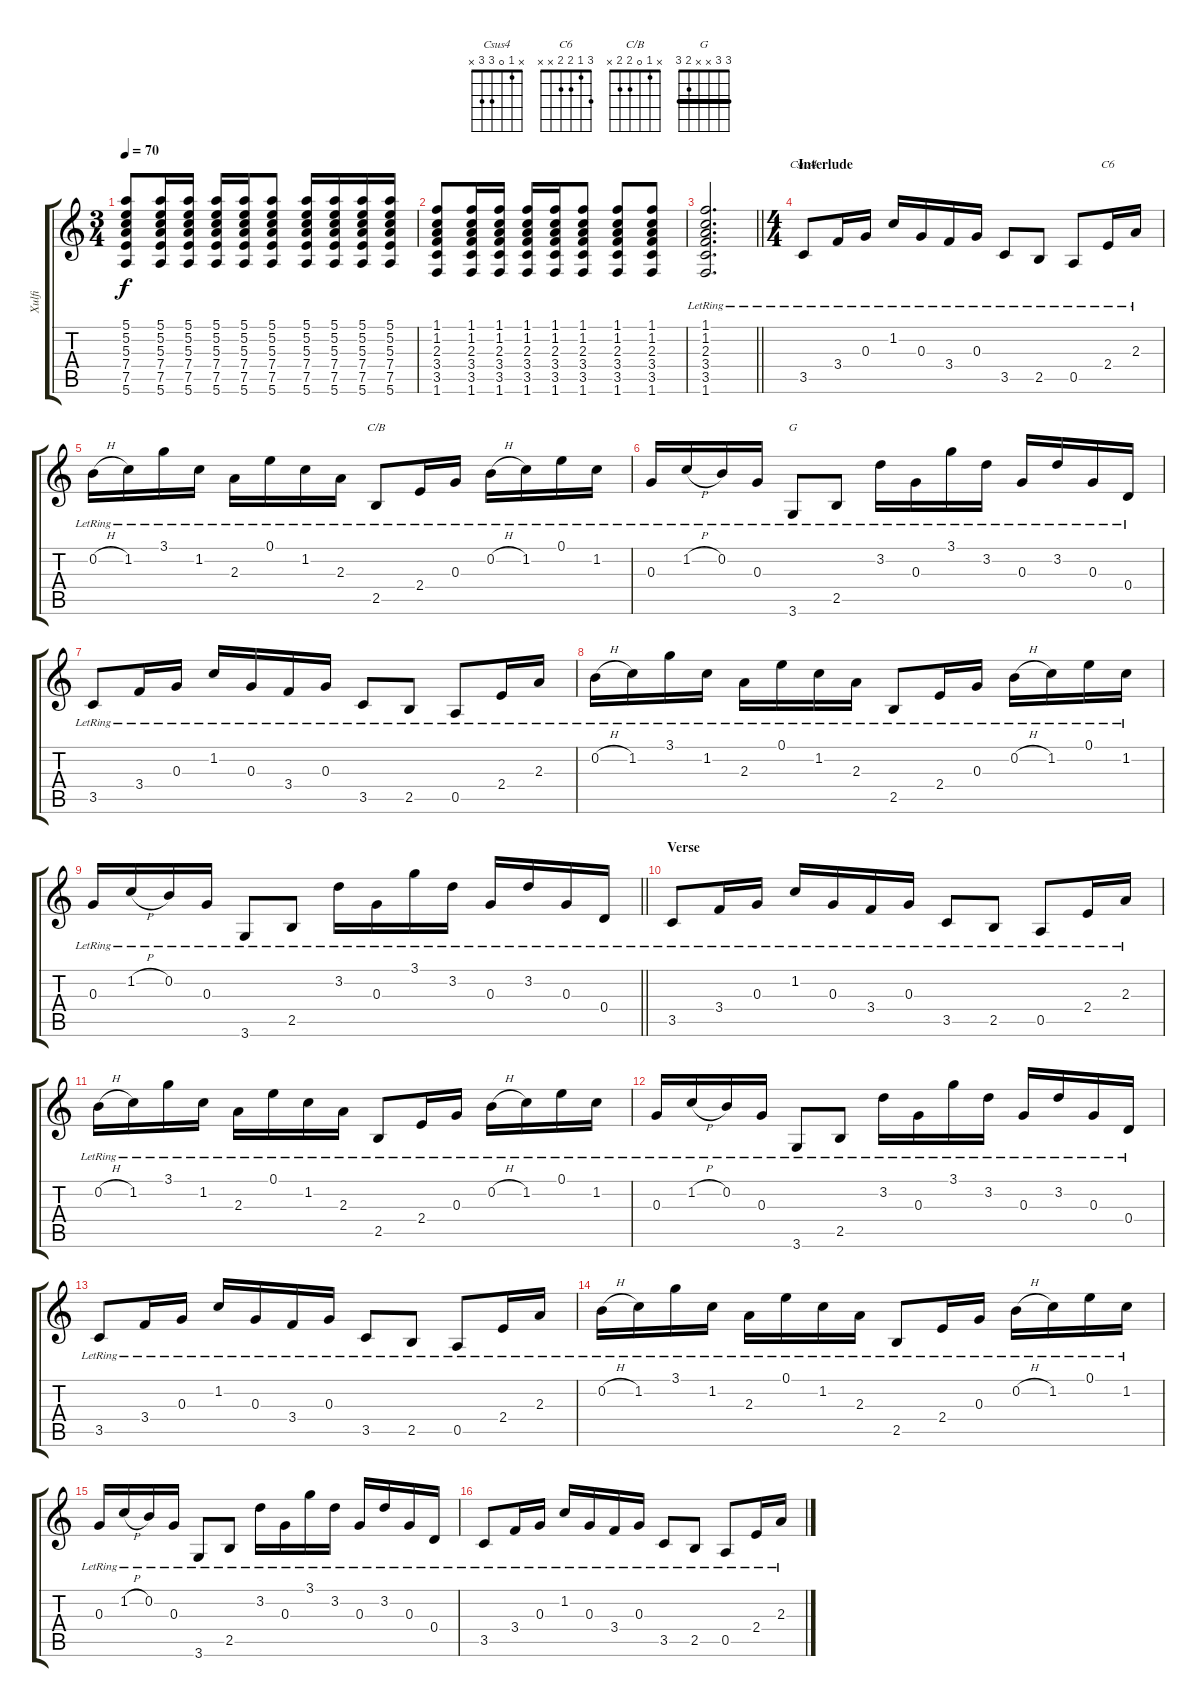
\track ("Xulfi" "Xulfi") {instrument electricguitarclean}
\staff {score tabs}
\tuning (E4 B3 G3 D3 A2 E2) {hide}
\chord ("Csus4" x 1 0 3 3 x)
\chord ("C6" 3 1 2 2 x x)
\chord ("C/B" x 1 0 2 2 x)
\chord ("G" 3 3 x x 2 3) {barre 3}
\ts (3 4)
\tempo 70
\clef g2
\ks c
(5.1 5.2 5.3 7.4 7.5 5.6).8{dy f} (5.1 5.2 5.3 7.4 7.5 5.6).16 (5.1 5.2 5.3 7.4 7.5 5.6).16 (5.1 5.2 5.3 7.4 7.5 5.6).16 (5.1 5.2 5.3 7.4 7.5 5.6).16 (5.1 5.2 5.3 7.4 7.5 5.6).8 (5.1 5.2 5.3 7.4 7.5 5.6).16 (5.1 5.2 5.3 7.4 7.5 5.6).16 (5.1 5.2 5.3 7.4 7.5 5.6).16 (5.1 5.2 5.3 7.4 7.5 5.6).16 |
(1.1 1.2 2.3 3.4 3.5 1.6).8 (1.1 1.2 2.3 3.4 3.5 1.6).16 (1.1 1.2 2.3 3.4 3.5 1.6).16 (1.1 1.2 2.3 3.4 3.5 1.6).16 (1.1 1.2 2.3 3.4 3.5 1.6).16 (1.1 1.2 2.3 3.4 3.5 1.6).8 (1.1 1.2 2.3 3.4 3.5 1.6).8 (1.1 1.2 2.3 3.4 3.5 1.6).8 |
\barLineRight lightlight
(1.1{lr} 1.2{lr} 2.3{lr} 3.4{lr} 3.5{lr} 1.6{lr}).2{d} |
\ts (4 4)
\section ("" "Interlude")
3.5{lr}.8{ch "Csus4"} 3.4{lr}.16 0.3{lr}.16 1.2{lr}.16 0.3{lr}.16 3.4{lr}.16 0.3{lr}.16 3.5{lr}.8 2.5{lr}.8 0.5{lr}.8 2.4{lr}.16{ch "C6"} 2.3{lr}.16 |
0.2{h lr}.16 1.2{lr}.16 3.1{lr}.16 1.2{lr}.16 2.3{lr}.16 0.1{lr}.16 1.2{lr}.16 2.3{lr}.16 2.5{lr}.8{ch "C/B"} 2.4{lr}.16 0.3{lr}.16 0.2{h lr}.16 1.2{lr}.16 0.1{lr}.16 1.2{lr}.16 |
0.3{lr}.16 1.2{h lr}.16 0.2{lr}.16 0.3{lr}.16 3.6{lr}.8{ch "G"} 2.5{lr}.8 3.2{lr}.16 0.3{lr}.16 3.1{lr}.16 3.2{lr}.16 0.3{lr}.16 3.2{lr}.16 0.3{lr}.16 0.4{lr}.16 |
3.5{lr}.8 3.4{lr}.16 0.3{lr}.16 1.2{lr}.16 0.3{lr}.16 3.4{lr}.16 0.3{lr}.16 3.5{lr}.8 2.5{lr}.8 0.5{lr}.8 2.4{lr}.16 2.3{lr}.16 |
0.2{h lr}.16 1.2{lr}.16 3.1{lr}.16 1.2{lr}.16 2.3{lr}.16 0.1{lr}.16 1.2{lr}.16 2.3{lr}.16 2.5{lr}.8 2.4{lr}.16 0.3{lr}.16 0.2{h lr}.16 1.2{lr}.16 0.1{lr}.16 1.2{lr}.16 |
\barLineRight lightlight
0.3{lr}.16 1.2{h lr}.16 0.2{lr}.16 0.3{lr}.16 3.6{lr}.8 2.5{lr}.8 3.2{lr}.16 0.3{lr}.16 3.1{lr}.16 3.2{lr}.16 0.3{lr}.16 3.2{lr}.16 0.3{lr}.16 0.4{lr}.16 |
\section ("" "Verse")
3.5{lr}.8 3.4{lr}.16 0.3{lr}.16 1.2{lr}.16 0.3{lr}.16 3.4{lr}.16 0.3{lr}.16 3.5{lr}.8 2.5{lr}.8 0.5{lr}.8 2.4{lr}.16 2.3{lr}.16 |
0.2{h lr}.16 1.2{lr}.16 3.1{lr}.16 1.2{lr}.16 2.3{lr}.16 0.1{lr}.16 1.2{lr}.16 2.3{lr}.16 2.5{lr}.8 2.4{lr}.16 0.3{lr}.16 0.2{h lr}.16 1.2{lr}.16 0.1{lr}.16 1.2{lr}.16 |
0.3{lr}.16 1.2{h lr}.16 0.2{lr}.16 0.3{lr}.16 3.6{lr}.8 2.5{lr}.8 3.2{lr}.16 0.3{lr}.16 3.1{lr}.16 3.2{lr}.16 0.3{lr}.16 3.2{lr}.16 0.3{lr}.16 0.4{lr}.16 |
3.5{lr}.8 3.4{lr}.16 0.3{lr}.16 1.2{lr}.16 0.3{lr}.16 3.4{lr}.16 0.3{lr}.16 3.5{lr}.8 2.5{lr}.8 0.5{lr}.8 2.4{lr}.16 2.3{lr}.16 |
0.2{h lr}.16 1.2{lr}.16 3.1{lr}.16 1.2{lr}.16 2.3{lr}.16 0.1{lr}.16 1.2{lr}.16 2.3{lr}.16 2.5{lr}.8 2.4{lr}.16 0.3{lr}.16 0.2{h lr}.16 1.2{lr}.16 0.1{lr}.16 1.2{lr}.16 |
0.3{lr}.16 1.2{h lr}.16 0.2{lr}.16 0.3{lr}.16 3.6{lr}.8 2.5{lr}.8 3.2{lr}.16 0.3{lr}.16 3.1{lr}.16 3.2{lr}.16 0.3{lr}.16 3.2{lr}.16 0.3{lr}.16 0.4{lr}.16 |
3.5{lr}.8 3.4{lr}.16 0.3{lr}.16 1.2{lr}.16 0.3{lr}.16 3.4{lr}.16 0.3{lr}.16 3.5{lr}.8 2.5{lr}.8 0.5{lr}.8 2.4{lr}.16 2.3{lr}.16
